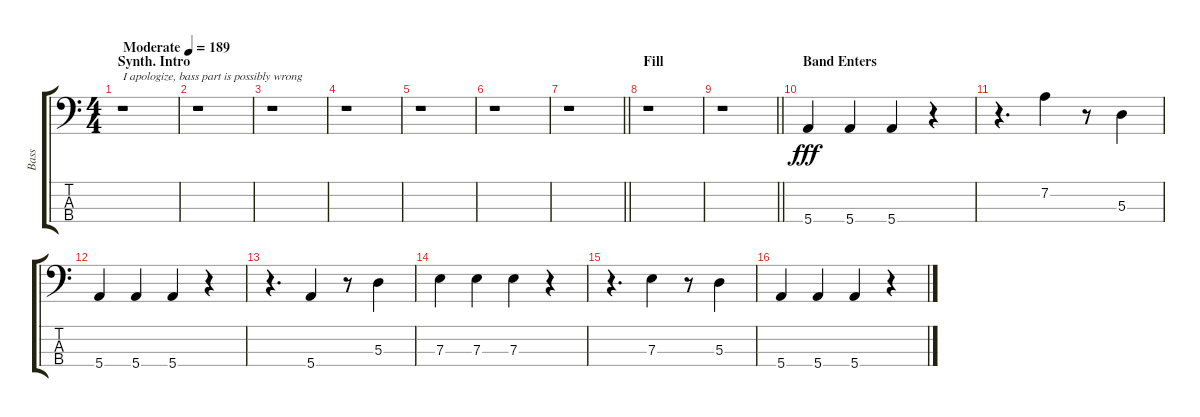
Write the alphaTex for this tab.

\track ("Bass" "Bass") {instrument electricbassfinger}
\staff {score tabs}
\tuning (G2 D2 A1 E1) {hide}
\ts (4 4)
\section ("" "Synth. Intro")
\tempo (189 "Moderate")
\clef f4
\ks c
r.1{txt "I apologize, bass part is possibly wrong" dy fff instrument electricbassfinger} |
r.1 |
r.1 |
r.1 |
r.1 |
r.1 |
\barLineRight lightlight
r.1 |
\section ("" "Fill")
r.1 |
\barLineRight lightlight
r.1 |
\section ("" "Band Enters")
5.4.4 5.4.4 5.4.4 r.4 |
r.4{d} 7.2.4 r.8 5.3.4 |
5.4.4 5.4.4 5.4.4 r.4 |
r.4{d} 5.4.4 r.8 5.3.4 |
7.3.4 7.3.4 7.3.4 r.4 |
r.4{d} 7.3.4 r.8 5.3.4 |
5.4.4 5.4.4 5.4.4 r.4
